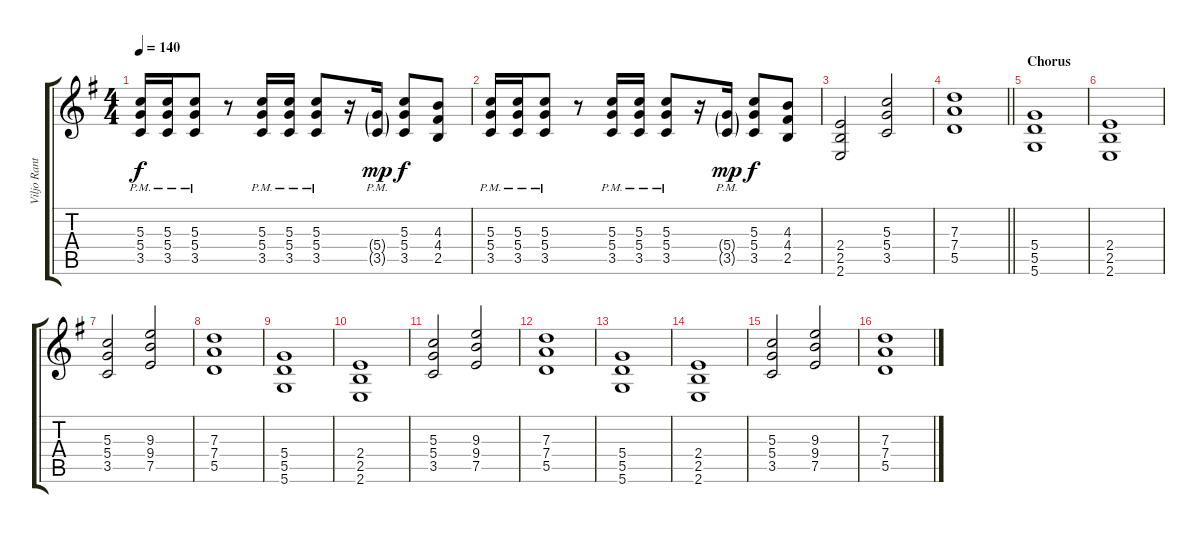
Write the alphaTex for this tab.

\track ("Viljo Rantanen" "Viljo Rant") {instrument distortionguitar}
\staff {score tabs}
\tuning (E4 B3 G3 D3 A2 D2) {hide}
\ts (4 4)
\tempo 140
\clef g2
\ks eminor
(5.3{pm} 5.4{pm} 3.5{pm}).16{dy f} (5.3{pm} 5.4{pm} 3.5{pm}).16 (5.3{pm} 5.4{pm} 3.5{pm}).8 r.8 (5.3{pm} 5.4{pm} 3.5{pm}).16 (5.3{pm} 5.4{pm} 3.5{pm}).16 (5.3{pm} 5.4{pm} 3.5{pm}).8 r.16 (5.4{g pm} 3.5{g pm}).16{dy mp} (5.3 5.4 3.5).8{dy f} (4.3 4.4 2.5).8 |
(5.3{pm} 5.4{pm} 3.5{pm}).16 (5.3{pm} 5.4{pm} 3.5{pm}).16 (5.3{pm} 5.4{pm} 3.5{pm}).8 r.8 (5.3{pm} 5.4{pm} 3.5{pm}).16 (5.3{pm} 5.4{pm} 3.5{pm}).16 (5.3{pm} 5.4{pm} 3.5{pm}).8 r.16 (5.4{g pm} 3.5{g pm}).16{dy mp} (5.3 5.4 3.5).8{dy f} (4.3 4.4 2.5).8 |
(2.4 2.5 2.6).2 (5.3 5.4 3.5).2 |
\barLineRight lightlight
(7.3 7.4 5.5).1 |
\section ("" "Chorus")
(5.4 5.5 5.6).1 |
(2.4 2.5 2.6).1 |
(5.3 5.4 3.5).2 (9.3 9.4 7.5).2 |
(7.3 7.4 5.5).1 |
(5.4 5.5 5.6).1 |
(2.4 2.5 2.6).1 |
(5.3 5.4 3.5).2 (9.3 9.4 7.5).2 |
(7.3 7.4 5.5).1 |
(5.4 5.5 5.6).1 |
(2.4 2.5 2.6).1 |
(5.3 5.4 3.5).2 (9.3 9.4 7.5).2 |
(7.3 7.4 5.5).1
